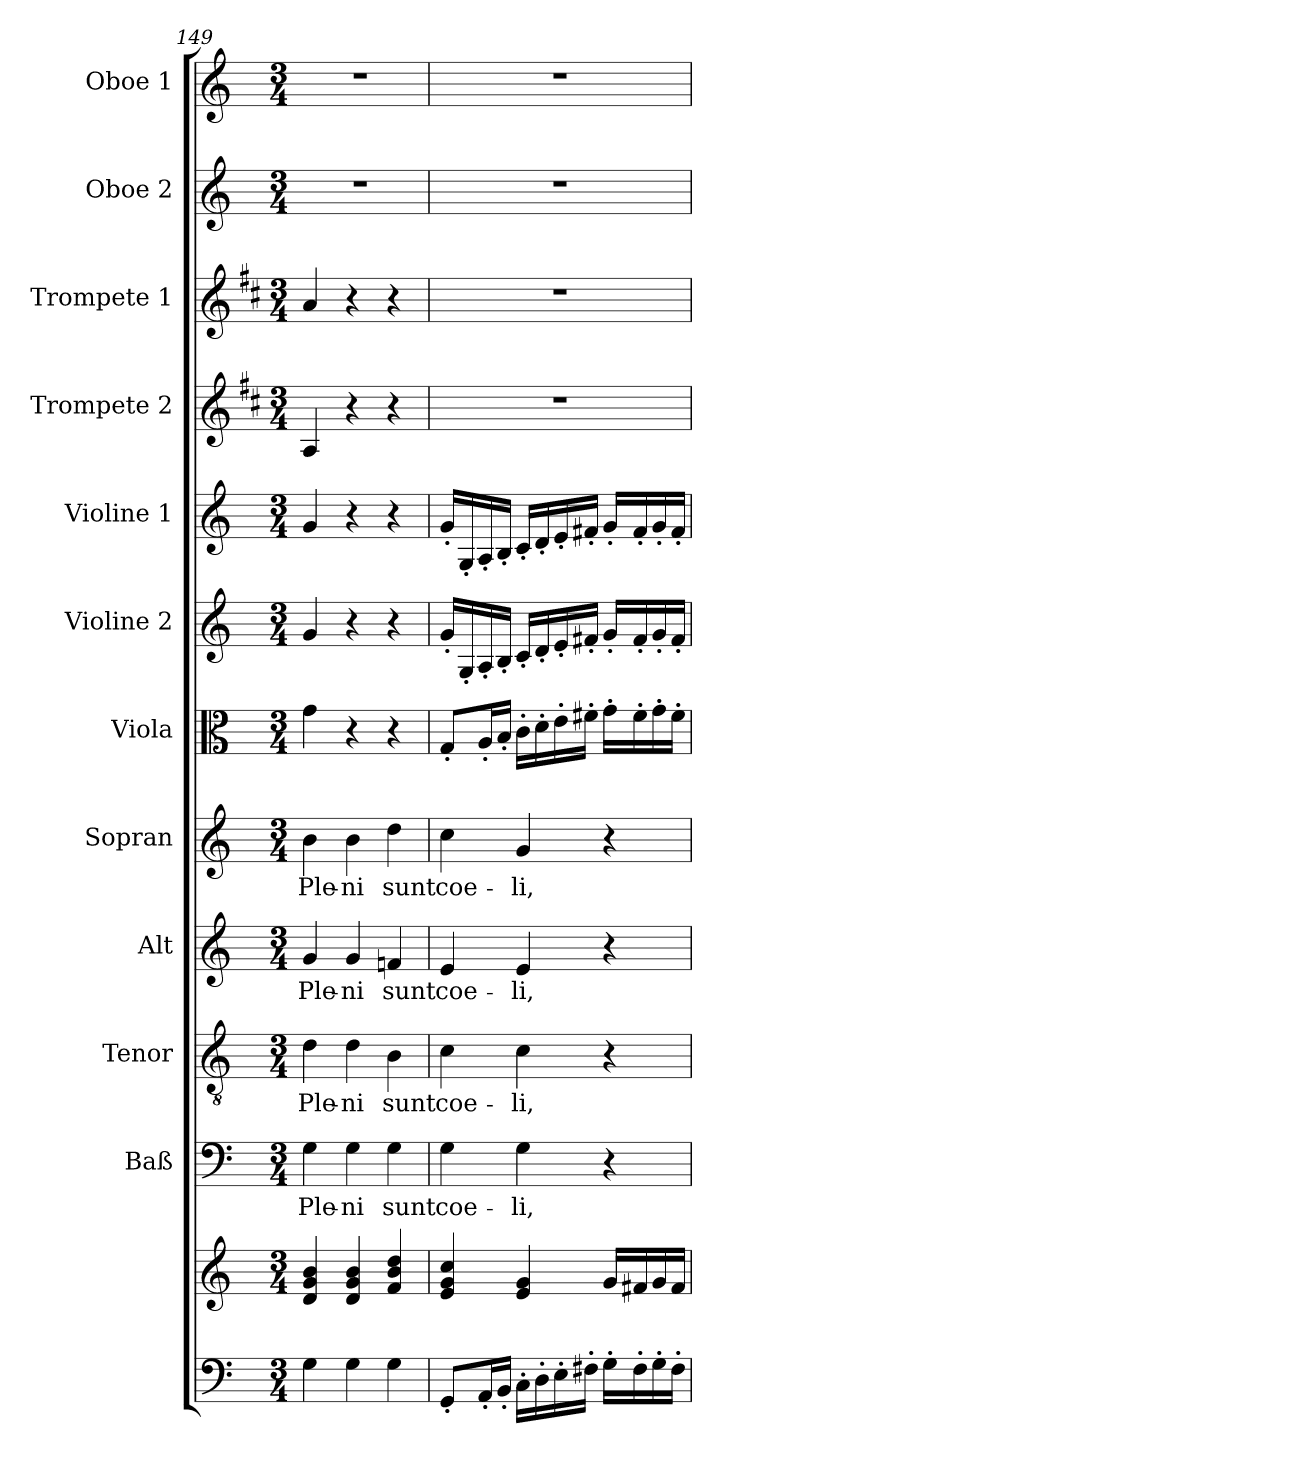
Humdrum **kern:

**kern	**kern	**kern	**text	**kern	**text	**kern	**text	**kern	**text	**kern	**kern	**kern	**kern	**kern	**kern	**kern
*part12	*part12	*part11	*part11	*part10	*part10	*part9	*part9	*part8	*part8	*part7	*part6	*part5	*part4	*part3	*part2	*part1
*staff13	*staff12	*staff11	*staff11	*staff10	*staff10	*staff9	*staff9	*staff8	*staff8	*staff7	*staff6	*staff5	*staff4	*staff3	*staff2	*staff1
*	*	*I"Baß	*	*I"Tenor	*	*I"Alt	*	*I"Sopran	*	*I"Viola	*I"Violine 2	*I"Violine 1	*I"Trompete 2	*I"Trompete 1	*I"Oboe 2	*I"Oboe 1
*	*	*I'Baß	*	*I'Ten	*	*I'Alt	*	*I'Sop	*	*I'Vla.	*I'Vln. 2	*I'Vln. 1	*I'Trp. 2	*I'Trp. 1	*I'Ob. 2	*I'Ob. 1
*clefF4	*clefG2	*clefF4	*	*clefGv2	*	*clefG2	*	*clefG2	*	*clefC3	*clefG2	*clefG2	*clefG2	*clefG2	*clefG2	*clefG2
*	*	*	*	*	*	*	*	*	*	*	*	*	*ITrd1c2	*ITrd1c2	*	*
*k[]	*k[]	*k[]	*	*k[]	*	*k[]	*	*k[]	*	*k[]	*k[]	*k[]	*k[]	*k[]	*k[]	*k[]
*C:	*C:	*C:	*	*C:	*	*C:	*	*C:	*	*C:	*C:	*C:	*C:	*C:	*C:	*C:
*M3/4	*M3/4	*M3/4	*	*M3/4	*	*M3/4	*	*M3/4	*	*M3/4	*M3/4	*M3/4	*M3/4	*M3/4	*M3/4	*M3/4
=149	=149	=149	=149	=149	=149	=149	=149	=149	=149	=149	=149	=149	=149	=149	=149	=149
!	!	!	!LO:LY:b	!	!LO:LY:b	!	!LO:LY:b	!	!LO:LY:b	!	!	!	!	!	!	!
4G\	4d/ 4g/ 4b/	4G\	Ple-	4d\	Ple-	4g/	Ple-	4b\	Ple-	4g\	4g/	4g/	4G/	4g/	2.r	2.r
!	!	!	!LO:LY:b	!	!LO:LY:b	!	!LO:LY:b	!	!LO:LY:b	!	!	!	!	!	!	!
4G\	4d/ 4g/ 4b/	4G\	-ni	4d\	-ni	4g/	-ni	4b\	-ni	4r	4r	4r	4r	4r	.	.
!	!	!	!LO:LY:b	!	!LO:LY:b	!	!LO:LY:b	!	!LO:LY:b	!	!	!	!	!	!	!
4G\	4f/ 4b/ 4dd/	4G\	sunt	4B\	sunt	4fn/	sunt	4dd\	sunt	4r	4r	4r	4r	4r	.	.
=150	=150	=150	=150	=150	=150	=150	=150	=150	=150	=150	=150	=150	=150	=150	=150	=150
!	!	!	!LO:LY:b	!	!LO:LY:b	!	!LO:LY:b	!	!LO:LY:b	!	!	!	!	!	!	!
8GG'</L	4e/ 4g/ 4cc/	4G\	coe-	4c\	coe-	4e/	coe-	4cc\	coe-	8G'</L	16g'</LL	16g'</LL	2.r	2.r	2.r	2.r
.	.	.	.	.	.	.	.	.	.	.	16G'</	16G'</	.	.	.	.
16AA'</L	.	.	.	.	.	.	.	.	.	16A'</L	16A'</	16A'</	.	.	.	.
16BB'</JJ	.	.	.	.	.	.	.	.	.	16B'</JJ	16B'</JJ	16B'</JJ	.	.	.	.
!	!	!	!LO:LY:b	!	!LO:LY:b	!	!LO:LY:b	!	!LO:LY:b	!	!	!	!	!	!	!
16C'>\LL	4e/ 4g/	4G\	-li,	4c\	-li,	4e/	-li,	4g/	-li,	16c'>\LL	16c'</LL	16c'</LL	.	.	.	.
16D'>\	.	.	.	.	.	.	.	.	.	16d'>\	16d'</	16d'</	.	.	.	.
16E'>\	.	.	.	.	.	.	.	.	.	16e'>\	16e'</	16e'</	.	.	.	.
16F#X'>\JJ	.	.	.	.	.	.	.	.	.	16f#X'>\JJ	16f#X'</JJ	16f#X'</JJ	.	.	.	.
16G'>\LL	16g/LL	4r	.	4r	.	4r	.	4r	.	16g'>\LL	16g'</LL	16g'</LL	.	.	.	.
16F#'>\	16f#X/	.	.	.	.	.	.	.	.	16f#'>\	16f#'</	16f#'</	.	.	.	.
16G'>\	16g/	.	.	.	.	.	.	.	.	16g'>\	16g'</	16g'</	.	.	.	.
16F#'>\JJ	16f#/JJ	.	.	.	.	.	.	.	.	16f#'>\JJ	16f#'</JJ	16f#'</JJ	.	.	.	.
=	=	=	=	=	=	=	=	=	=	=	=	=	=	=	=	=
*-	*-	*-	*-	*-	*-	*-	*-	*-	*-	*-	*-	*-	*-	*-	*-	*-
